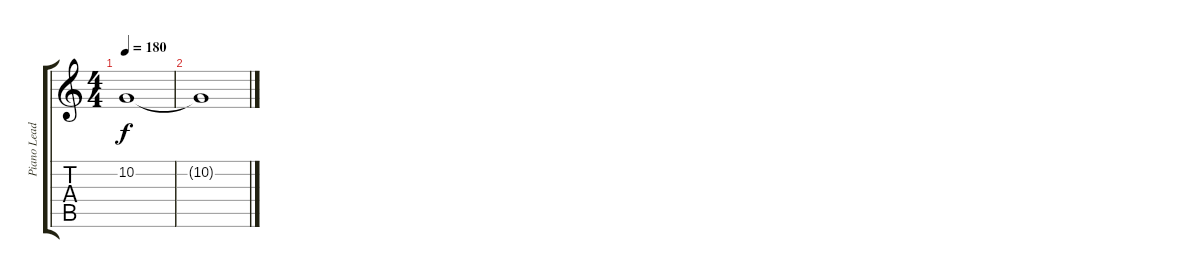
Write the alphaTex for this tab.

\track ("Piano Lead" "Piano Lead") {instrument acousticgrandpiano}
\staff {score tabs}
\tuning (D4 A3 F3 C3 G2 D2) {hide}
\ts (4 4)
\tempo 180
\clef g2
\ks c
10.2.1{dy f} |
10.2{t}.1
